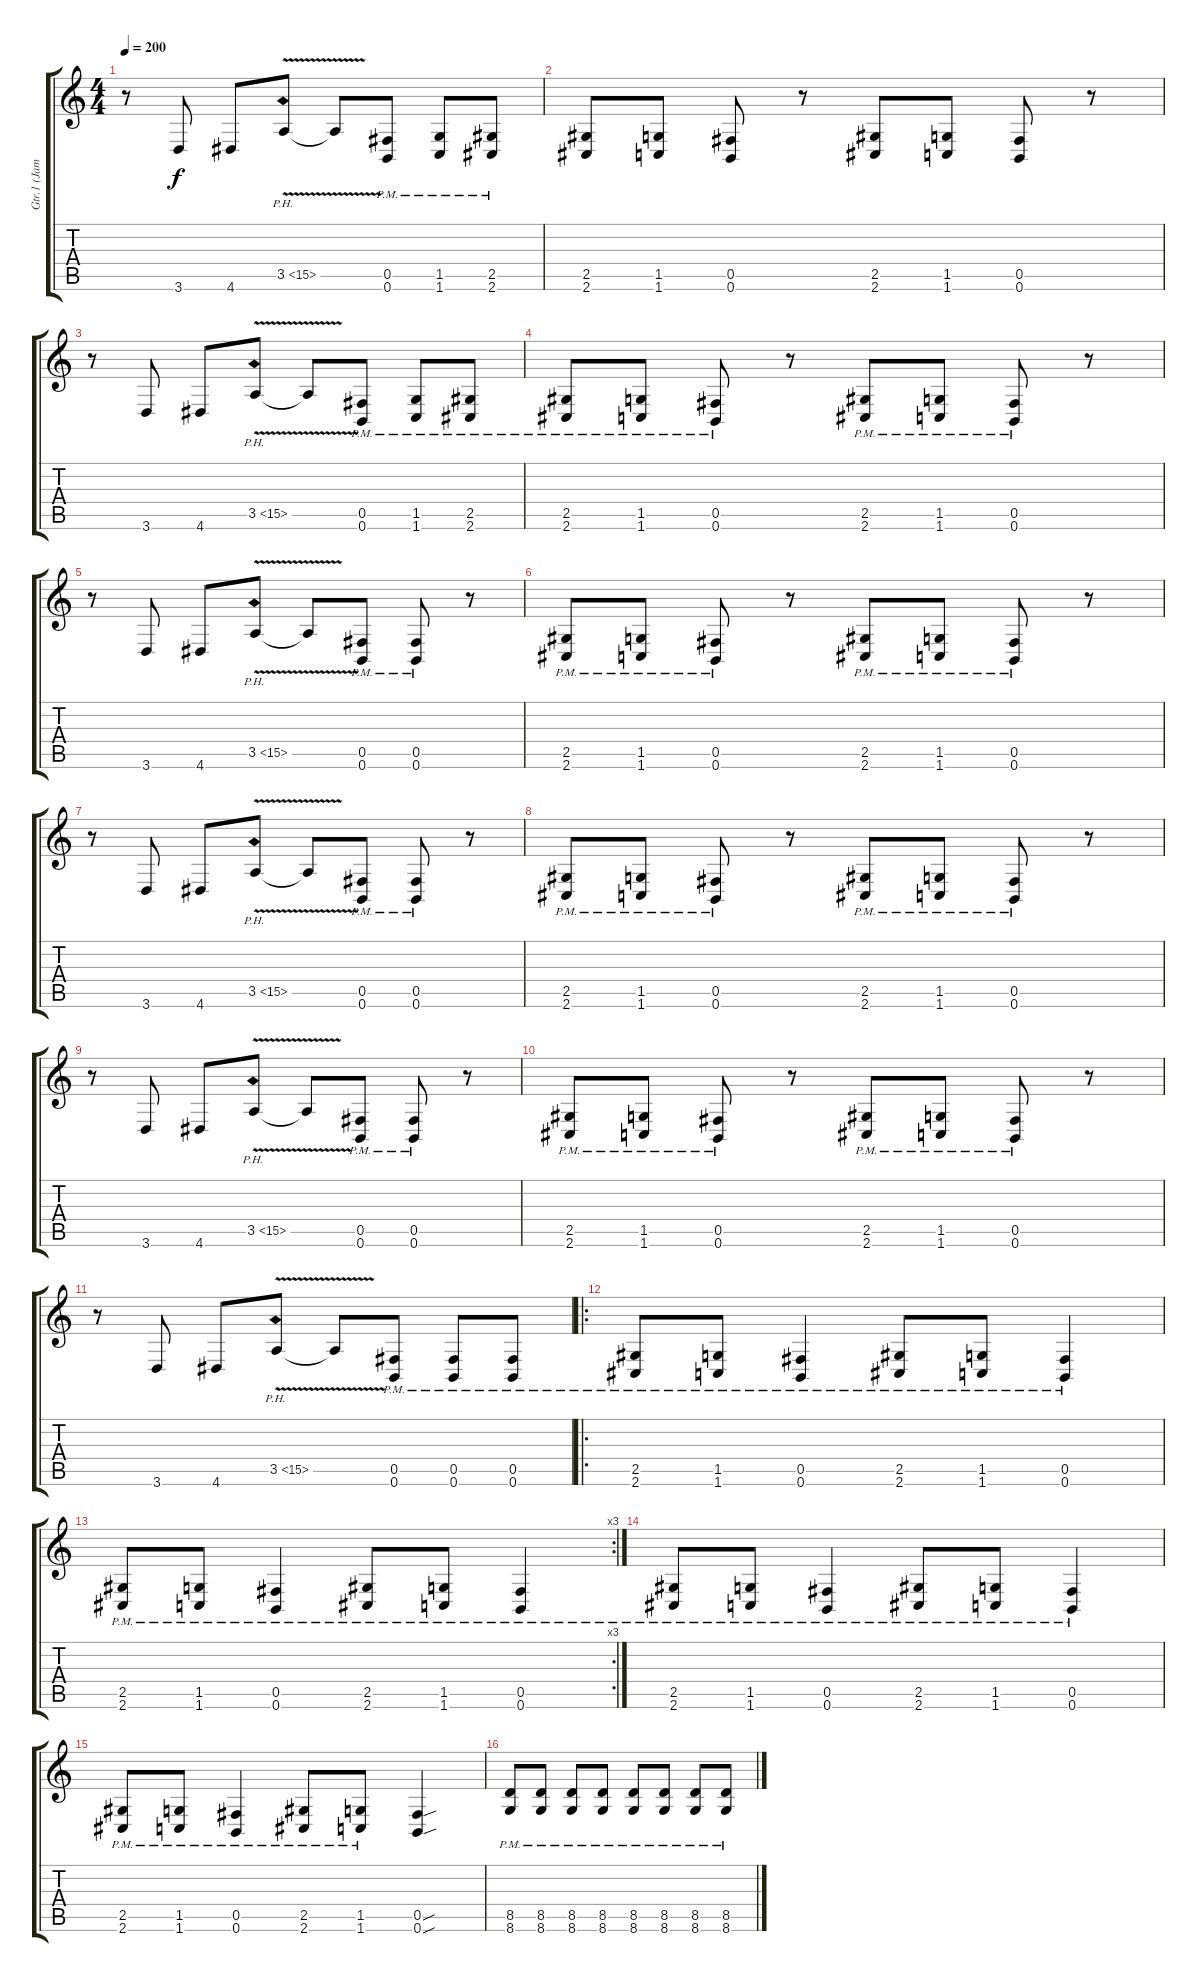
\track ("Gtr.1 (James Root)" "Gtr.1 (Jam") {instrument distortionguitar}
\staff {score tabs}
\tuning (Db4 Ab3 E3 B2 Gb2 B1) {hide}
\ts (4 4)
\tempo 200
\clef g2
\ks c
r.8{dy f} 3.6.8 4.6.8 3.5{ph 12 v}.8 3.5{t}.8 (0.5{pm} 0.6{pm}).8 (1.5{pm} 1.6{pm}).8 (2.5{pm} 2.6{pm}).8 |
(2.5 2.6).8 (1.5 1.6).8 (0.5 0.6).8 r.8 (2.5 2.6).8 (1.5 1.6).8 (0.5 0.6).8 r.8 |
r.8 3.6.8 4.6.8 3.5{ph 12 v}.8 3.5{t}.8 (0.5{pm} 0.6{pm}).8 (1.5{pm} 1.6{pm}).8 (2.5{pm} 2.6{pm}).8 |
(2.5{pm} 2.6{pm}).8 (1.5{pm} 1.6{pm}).8 (0.5{pm} 0.6{pm}).8 r.8 (2.5{pm} 2.6{pm}).8 (1.5{pm} 1.6{pm}).8 (0.5{pm} 0.6{pm}).8 r.8 |
r.8 3.6.8 4.6.8 3.5{ph 12 v}.8 3.5{t}.8 (0.5{pm} 0.6{pm}).8 (0.5{pm} 0.6{pm}).8 r.8 |
(2.5{pm} 2.6{pm}).8 (1.5{pm} 1.6{pm}).8 (0.5{pm} 0.6{pm}).8 r.8 (2.5{pm} 2.6{pm}).8 (1.5{pm} 1.6{pm}).8 (0.5{pm} 0.6{pm}).8 r.8 |
r.8 3.6.8 4.6.8 3.5{ph 12 v}.8 3.5{t}.8 (0.5{pm} 0.6{pm}).8 (0.5{pm} 0.6{pm}).8 r.8 |
(2.5{pm} 2.6{pm}).8 (1.5{pm} 1.6{pm}).8 (0.5{pm} 0.6{pm}).8 r.8 (2.5{pm} 2.6{pm}).8 (1.5{pm} 1.6{pm}).8 (0.5{pm} 0.6{pm}).8 r.8 |
r.8 3.6.8 4.6.8 3.5{ph 12 v}.8 3.5{t}.8 (0.5{pm} 0.6{pm}).8 (0.5{pm} 0.6{pm}).8 r.8 |
(2.5{pm} 2.6{pm}).8 (1.5{pm} 1.6{pm}).8 (0.5{pm} 0.6{pm}).8 r.8 (2.5{pm} 2.6{pm}).8 (1.5{pm} 1.6{pm}).8 (0.5{pm} 0.6{pm}).8 r.8 |
r.8 3.6.8 4.6.8 3.5{ph 12 v}.8 3.5{t}.8 (0.5{pm} 0.6{pm}).8 (0.5{pm} 0.6{pm}).8 (0.5{pm} 0.6{pm}).8 |
\ro
(2.5{pm} 2.6{pm}).8 (1.5{pm} 1.6{pm}).8 (0.5{pm} 0.6{pm}).4 (2.5{pm} 2.6{pm}).8 (1.5{pm} 1.6{pm}).8 (0.5{pm} 0.6{pm}).4 |
\rc 3
(2.5{pm} 2.6{pm}).8 (1.5{pm} 1.6{pm}).8 (0.5{pm} 0.6{pm}).4 (2.5{pm} 2.6{pm}).8 (1.5{pm} 1.6{pm}).8 (0.5{pm} 0.6{pm}).4 |
(2.5{pm} 2.6{pm}).8 (1.5{pm} 1.6{pm}).8 (0.5{pm} 0.6{pm}).4 (2.5{pm} 2.6{pm}).8 (1.5{pm} 1.6{pm}).8 (0.5{pm} 0.6{pm}).4 |
(2.5{pm} 2.6{pm}).8 (1.5{pm} 1.6{pm}).8 (0.5{pm} 0.6{pm}).4 (2.5{pm} 2.6{pm}).8 (1.5{pm} 1.6{pm}).8 (0.5{sou} 0.6{sou}).4 |
(8.5{pm} 8.6{pm}).8 (8.5{pm} 8.6{pm}).8 (8.5{pm} 8.6{pm}).8 (8.5{pm} 8.6{pm}).8 (8.5{pm} 8.6{pm}).8 (8.5{pm} 8.6{pm}).8 (8.5{pm} 8.6{pm}).8 (8.5{pm} 8.6{pm}).8
